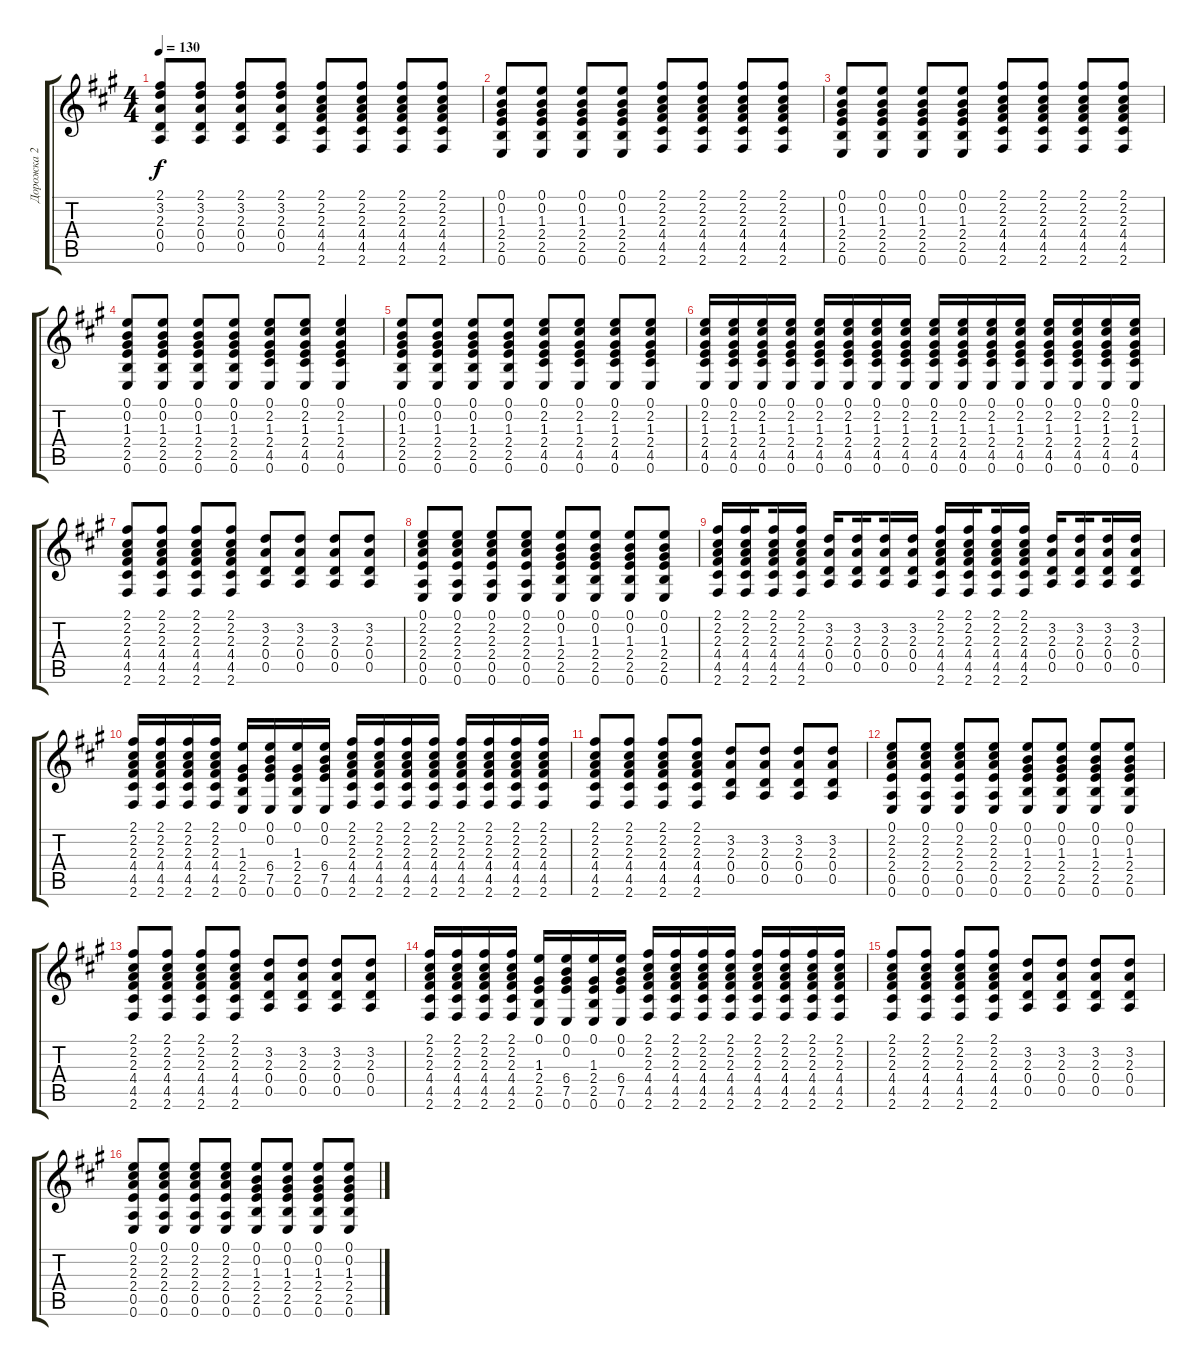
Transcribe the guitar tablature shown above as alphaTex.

\track ("Дорожка 2" "Дорожка 2") {instrument acousticguitarnylon}
\staff {score tabs}
\tuning (E4 B3 G3 D3 A2 E2) {hide}
\ts (4 4)
\tempo 130
\clef g2
\ks f#minor
(2.1 3.2 2.3 0.4 0.5).8{dy f} (2.1 3.2 2.3 0.4 0.5).8 (2.1 3.2 2.3 0.4 0.5).8 (2.1 3.2 2.3 0.4 0.5).8 (2.1 2.2 2.3 4.4 4.5 2.6).8 (2.1 2.2 2.3 4.4 4.5 2.6).8 (2.1 2.2 2.3 4.4 4.5 2.6).8 (2.1 2.2 2.3 4.4 4.5 2.6).8 |
(0.1 0.2 1.3 2.4 2.5 0.6).8 (0.1 0.2 1.3 2.4 2.5 0.6).8 (0.1 0.2 1.3 2.4 2.5 0.6).8 (0.1 0.2 1.3 2.4 2.5 0.6).8 (2.1 2.2 2.3 4.4 4.5 2.6).8 (2.1 2.2 2.3 4.4 4.5 2.6).8 (2.1 2.2 2.3 4.4 4.5 2.6).8 (2.1 2.2 2.3 4.4 4.5 2.6).8 |
(0.1 0.2 1.3 2.4 2.5 0.6).8 (0.1 0.2 1.3 2.4 2.5 0.6).8 (0.1 0.2 1.3 2.4 2.5 0.6).8 (0.1 0.2 1.3 2.4 2.5 0.6).8 (2.1 2.2 2.3 4.4 4.5 2.6).8 (2.1 2.2 2.3 4.4 4.5 2.6).8 (2.1 2.2 2.3 4.4 4.5 2.6).8 (2.1 2.2 2.3 4.4 4.5 2.6).8 |
(0.1 0.2 1.3 2.4 2.5 0.6).8 (0.1 0.2 1.3 2.4 2.5 0.6).8 (0.1 0.2 1.3 2.4 2.5 0.6).8 (0.1 0.2 1.3 2.4 2.5 0.6).8 (0.1 2.2 1.3 2.4 4.5 0.6).8 (0.1 2.2 1.3 2.4 4.5 0.6).8 (0.1 2.2 1.3 2.4 4.5 0.6).4 |
(0.1 0.2 1.3 2.4 2.5 0.6).8 (0.1 0.2 1.3 2.4 2.5 0.6).8 (0.1 0.2 1.3 2.4 2.5 0.6).8 (0.1 0.2 1.3 2.4 2.5 0.6).8 (0.1 2.2 1.3 2.4 4.5 0.6).8 (0.1 2.2 1.3 2.4 4.5 0.6).8 (0.1 2.2 1.3 2.4 4.5 0.6).8 (0.1 2.2 1.3 2.4 4.5 0.6).8 |
(0.1 2.2 1.3 2.4 4.5 0.6).16 (0.1 2.2 1.3 2.4 4.5 0.6).16 (0.1 2.2 1.3 2.4 4.5 0.6).16 (0.1 2.2 1.3 2.4 4.5 0.6).16 (0.1 2.2 1.3 2.4 4.5 0.6).16 (0.1 2.2 1.3 2.4 4.5 0.6).16 (0.1 2.2 1.3 2.4 4.5 0.6).16 (0.1 2.2 1.3 2.4 4.5 0.6).16 (0.1 2.2 1.3 2.4 4.5 0.6).16 (0.1 2.2 1.3 2.4 4.5 0.6).16 (0.1 2.2 1.3 2.4 4.5 0.6).16 (0.1 2.2 1.3 2.4 4.5 0.6).16 (0.1 2.2 1.3 2.4 4.5 0.6).16 (0.1 2.2 1.3 2.4 4.5 0.6).16 (0.1 2.2 1.3 2.4 4.5 0.6).16 (0.1 2.2 1.3 2.4 4.5 0.6).16 |
(2.1 2.2 2.3 4.4 4.5 2.6).8 (2.1 2.2 2.3 4.4 4.5 2.6).8 (2.1 2.2 2.3 4.4 4.5 2.6).8 (2.1 2.2 2.3 4.4 4.5 2.6).8 (3.2 2.3 0.4 0.5).8 (3.2 2.3 0.4 0.5).8 (3.2 2.3 0.4 0.5).8 (3.2 2.3 0.4 0.5).8 |
(0.1 2.2 2.3 2.4 0.5 0.6).8 (0.1 2.2 2.3 2.4 0.5 0.6).8 (0.1 2.2 2.3 2.4 0.5 0.6).8 (0.1 2.2 2.3 2.4 0.5 0.6).8 (0.1 0.2 1.3 2.4 2.5 0.6).8 (0.1 0.2 1.3 2.4 2.5 0.6).8 (0.1 0.2 1.3 2.4 2.5 0.6).8 (0.1 0.2 1.3 2.4 2.5 0.6).8 |
(2.1 2.2 2.3 4.4 4.5 2.6).16 (2.1 2.2 2.3 4.4 4.5 2.6).16{beam splitsecondary} (2.1 2.2 2.3 4.4 4.5 2.6).16 (2.1 2.2 2.3 4.4 4.5 2.6).16 (3.2 2.3 0.4 0.5).16{beam splitsecondary} (3.2 2.3 0.4 0.5).16{beam splitsecondary} (3.2 2.3 0.4 0.5).16 (3.2 2.3 0.4 0.5).16 (2.1 2.2 2.3 4.4 4.5 2.6).16 (2.1 2.2 2.3 4.4 4.5 2.6).16{beam splitsecondary} (2.1 2.2 2.3 4.4 4.5 2.6).16 (2.1 2.2 2.3 4.4 4.5 2.6).16 (3.2 2.3 0.4 0.5).16{beam splitsecondary} (3.2 2.3 0.4 0.5).16{beam splitsecondary} (3.2 2.3 0.4 0.5).16 (3.2 2.3 0.4 0.5).16 |
(2.1 2.2 2.3 4.4 4.5 2.6).16 (2.1 2.2 2.3 4.4 4.5 2.6).16 (2.1 2.2 2.3 4.4 4.5 2.6).16 (2.1 2.2 2.3 4.4 4.5 2.6).16 (0.1 1.3 2.4 2.5 0.6).16 (0.1 0.2 6.4 7.5 0.6).16 (0.1 1.3 2.4 2.5 0.6).16 (0.1 0.2 6.4 7.5 0.6).16 (2.1 2.2 2.3 4.4 4.5 2.6).16 (2.1 2.2 2.3 4.4 4.5 2.6).16 (2.1 2.2 2.3 4.4 4.5 2.6).16 (2.1 2.2 2.3 4.4 4.5 2.6).16 (2.1 2.2 2.3 4.4 4.5 2.6).16 (2.1 2.2 2.3 4.4 4.5 2.6).16 (2.1 2.2 2.3 4.4 4.5 2.6).16 (2.1 2.2 2.3 4.4 4.5 2.6).16 |
(2.1 2.2 2.3 4.4 4.5 2.6).8 (2.1 2.2 2.3 4.4 4.5 2.6).8 (2.1 2.2 2.3 4.4 4.5 2.6).8 (2.1 2.2 2.3 4.4 4.5 2.6).8 (3.2 2.3 0.4 0.5).8 (3.2 2.3 0.4 0.5).8 (3.2 2.3 0.4 0.5).8 (3.2 2.3 0.4 0.5).8 |
(0.1 2.2 2.3 2.4 0.5 0.6).8 (0.1 2.2 2.3 2.4 0.5 0.6).8 (0.1 2.2 2.3 2.4 0.5 0.6).8 (0.1 2.2 2.3 2.4 0.5 0.6).8 (0.1 0.2 1.3 2.4 2.5 0.6).8 (0.1 0.2 1.3 2.4 2.5 0.6).8 (0.1 0.2 1.3 2.4 2.5 0.6).8 (0.1 0.2 1.3 2.4 2.5 0.6).8 |
(2.1 2.2 2.3 4.4 4.5 2.6).8 (2.1 2.2 2.3 4.4 4.5 2.6).8 (2.1 2.2 2.3 4.4 4.5 2.6).8 (2.1 2.2 2.3 4.4 4.5 2.6).8 (3.2 2.3 0.4 0.5).8 (3.2 2.3 0.4 0.5).8 (3.2 2.3 0.4 0.5).8 (3.2 2.3 0.4 0.5).8 |
(2.1 2.2 2.3 4.4 4.5 2.6).16 (2.1 2.2 2.3 4.4 4.5 2.6).16 (2.1 2.2 2.3 4.4 4.5 2.6).16 (2.1 2.2 2.3 4.4 4.5 2.6).16 (0.1 1.3 2.4 2.5 0.6).16 (0.1 0.2 6.4 7.5 0.6).16 (0.1 1.3 2.4 2.5 0.6).16 (0.1 0.2 6.4 7.5 0.6).16 (2.1 2.2 2.3 4.4 4.5 2.6).16 (2.1 2.2 2.3 4.4 4.5 2.6).16 (2.1 2.2 2.3 4.4 4.5 2.6).16 (2.1 2.2 2.3 4.4 4.5 2.6).16 (2.1 2.2 2.3 4.4 4.5 2.6).16 (2.1 2.2 2.3 4.4 4.5 2.6).16 (2.1 2.2 2.3 4.4 4.5 2.6).16 (2.1 2.2 2.3 4.4 4.5 2.6).16 |
(2.1 2.2 2.3 4.4 4.5 2.6).8 (2.1 2.2 2.3 4.4 4.5 2.6).8 (2.1 2.2 2.3 4.4 4.5 2.6).8 (2.1 2.2 2.3 4.4 4.5 2.6).8 (3.2 2.3 0.4 0.5).8 (3.2 2.3 0.4 0.5).8 (3.2 2.3 0.4 0.5).8 (3.2 2.3 0.4 0.5).8 |
(0.1 2.2 2.3 2.4 0.5 0.6).8 (0.1 2.2 2.3 2.4 0.5 0.6).8 (0.1 2.2 2.3 2.4 0.5 0.6).8 (0.1 2.2 2.3 2.4 0.5 0.6).8 (0.1 0.2 1.3 2.4 2.5 0.6).8 (0.1 0.2 1.3 2.4 2.5 0.6).8 (0.1 0.2 1.3 2.4 2.5 0.6).8 (0.1 0.2 1.3 2.4 2.5 0.6).8
